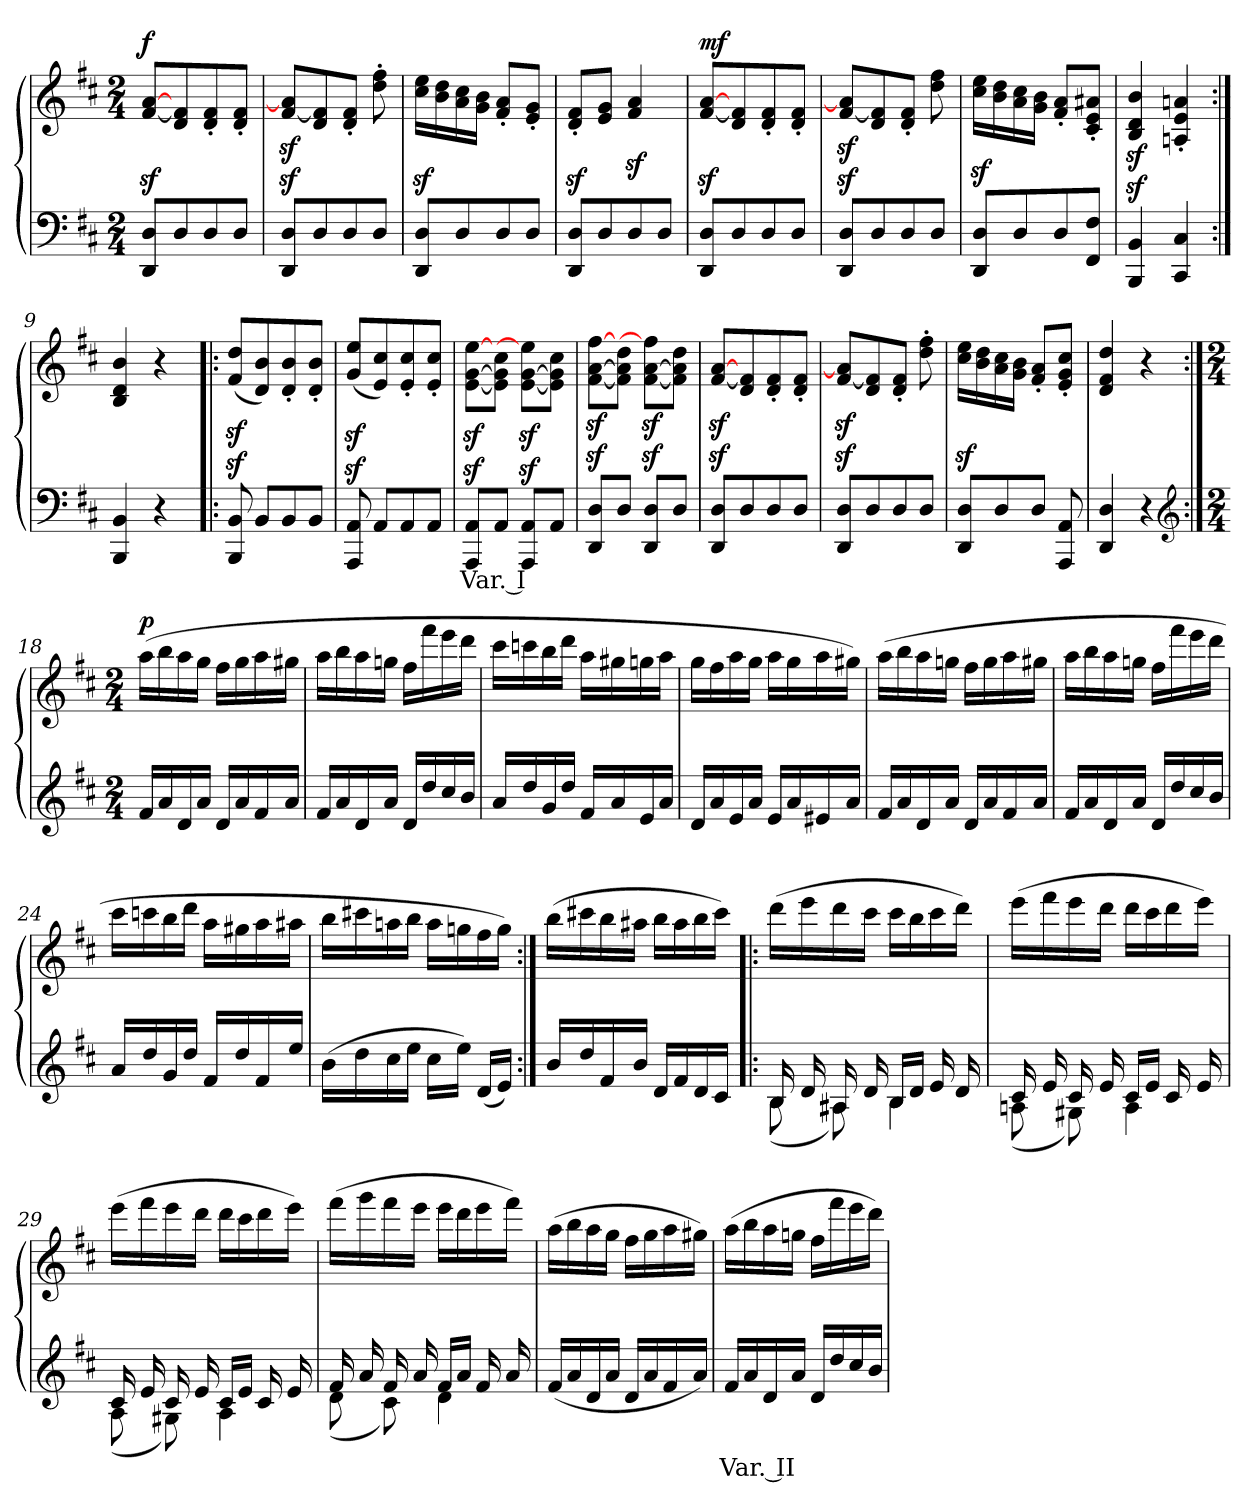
**kern	**text	**kern	**dynam
*part1	*part1	*part1	*part1
*staff2	*staff2	*staff1	*staff1/2
*clefF4	*	*clefG2	*
*k[f#c#]	*	*k[f#c#]	*
*M2/4	*	*M2/4	*
=1	=1	=1	=1
!	!	!	!LO:DY:a
8DDz</ 8Dz</L	.	[8f#/ [8a/L	f
8D/	.	8d/ 8f#]/	.
8D/	.	8d'</ 8f#'</	.
8D/J	.	8d'</ 8f#'</J	.
=2	=2	=2	=2
8DDz</ 8Dz</L	.	[8f#z>/ 8a]z>/L	.
8D/	.	8d/ 8f#]/	.
8D/	.	8d'</ 8f#'</J	.
8D/J	.	8dd'\ 8ff#'\	.
=3	=3	=3	=3
8DDz</ 8Dz</L	.	16cc#\ 16ee\LL	.
.	.	16b\ 16dd\	.
8D/	.	16a\ 16cc#\	.
.	.	16g\ 16b\JJ	.
8D/	.	8f#'/ 8a'/L	.
8D/J	.	8e'/ 8g'/J	.
=4	=4	=4	=4
8DDz</ 8Dz</L	.	8d'</ 8f#'</L	.
8D/	.	8e/ 8g/J	.
8D/	.	4f#z>/ 4az>/	.
8D/J	.	.	.
=5	=5	=5	=5
!	!	!	!LO:DY:a
8DDz</ 8Dz</L	.	[8f#/ [8a/L	mf
8D/	.	8d/ 8f#]/	.
8D/	.	8d'</ 8f#'</	.
8D/J	.	8d'</ 8f#'</J	.
=6	=6	=6	=6
8DDz</ 8Dz</L	.	[8f#z>/ 8a]z>/L	.
8D/	.	8d/ 8f#]/	.
8D/	.	8d'</ 8f#'</J	.
8D/J	.	8dd\ 8ff#\	.
=7	=7	=7	=7
8DDz</ 8Dz</L	.	16cc#\ 16ee\LL	.
.	.	16b\ 16dd\	.
8D/	.	16a\ 16cc#\	.
.	.	16g\ 16b\JJ	.
8D/	.	8f#'/ 8a'/L	.
8FF#/ 8F#/J	.	8c#'/ 8e'/ 8a#X'/J	.
!!LO:LB:g=z
=8	=8	=8	=8
4BBBz>/ 4BBz>/	.	4Bz>/ 4dz>/ 4bz>/	.
4CC#/ 4C#/	.	4An'/ 4e'/ 4an'/	.
=9:|!	=9:|!	=9:|!	=9:|!
4BBB/ 4BB/	.	4B/ 4d/ 4b/	.
4r	.	4r	.
=10!|:	=10!|:	=10!|:	=10!|:
8BBBz>/ 8BBz>/	.	(<8f#z>/ 8ddz>/L	.
8BB/L	.	8d/ 8b/)	.
8BB/	.	8d'/ 8b'/	.
8BB/J	.	8d'/ 8b'/J	.
=11	=11	=11	=11
8AAAz>/ 8AAz>/	.	(<8gz>/ 8eez>/L	.
8AA/L	.	8e/ 8cc#/)	.
8AA/	.	8e'/ 8cc#'/	.
8AA/J	.	8e'/ 8cc#'/J	.
=12	=12	=12	=12
8AAAz>/ 8AAz>/L	Var. I	[8ez>\ [8gz>\ [8eez>\L	.
8AA/J	.	8e]\ 8g]\ 8cc#\J	.
8AAAz>/ 8AAz>/L	.	[8ez>\ [8gz>\ 8ee]z>\L	.
8AA/J	.	8e]\ 8g]\ 8cc#\J	.
=13	=13	=13	=13
8DDz>/ 8Dz>/L	.	[8f#z>\ [8az>\ [8ff#z>\L	.
8D/J	.	8f#]\ 8a]\ 8dd\J	.
8DDz>/ 8Dz>/L	.	[8f#z>\ [8az>\ 8ff#]z>\L	.
8D/J	.	8f#]\ 8a]\ 8dd\J	.
=14	=14	=14	=14
8DDz>/ 8Dz>/L	.	[8f#z>/ [8az>/L	.
8D/	.	8d/ 8f#]/	.
8D/	.	8d'/ 8f#'/	.
8D/J	.	8d'/ 8f#'/J	.
=15	=15	=15	=15
8DDz>/ 8Dz>/L	.	[8f#z>/ 8a]z>/L	.
8D/	.	8d/ 8f#]/	.
8D/	.	8d'/ 8f#'/J	.
8D/J	.	8dd'\ 8ff#'\	.
=16	=16	=16	=16
8DDz>/ 8Dz>/L	.	16cc#\ 16ee\LL	.
.	.	16b\ 16dd\	.
8D/	.	16a\ 16cc#\	.
.	.	16g\ 16b\JJ	.
8D/J	.	8f#'/ 8a'/L	.
8AAA/ 8AA/	.	8e'/ 8g'/ 8cc#'/J	.
=17	=17	=17	=17
4DD/ 4D/	.	4d/ 4f#/ 4dd/	.
4r	.	4r	.
*clefG2	*	*	*
!!LO:LB:g=z
=18:|!	=18:|!	=18:|!	=18:|!
*M2/4	*	*M2/4	*
!	!	!	!LO:DY:a
16f#/LL	.	(>16aa\LL	p
16a/	.	16bb\	.
16d/	.	16aa\	.
16a/JJ	.	16gg\JJ	.
16d/LL	.	16ff#\LL	.
16a/	.	16gg\	.
16f#/	.	16aa\	.
16a/JJ	.	16gg#X\JJ	.
=19	=19	=19	=19
16f#/LL	.	16aa\LL	.
16a/	.	16bb\	.
16d/	.	16aa\	.
16a/JJ	.	16ggn\JJ	.
16d/LL	.	16ff#\LL	.
16dd/	.	16fff#\	.
16cc#/	.	16eee\	.
16b/JJ	.	16ddd\JJ	.
=20	=20	=20	=20
16a/LL	.	16ccc#\LL	.
16dd/	.	16cccn\	.
16g/	.	16bb\	.
16dd/JJ	.	16ddd\JJ	.
16f#/LL	.	16aa\LL	.
16a/	.	16gg#X\	.
16e/	.	16ggn\	.
16a/JJ	.	16aa\JJ	.
=21	=21	=21	=21
16d/LL	.	16gg\LL	.
16a/	.	16ff#\	.
16e/	.	16aa\	.
16a/JJ	.	16gg\JJ	.
16e/LL	.	16aa\LL	.
16a/	.	16gg\	.
16e#X/	.	16aa\	.
16a/JJ	.	16gg#X\JJ)	.
!!LO:LB:g=z
=22	=22	=22	=22
16f#/LL	.	(>16aa\LL	.
16a/	.	16bb\	.
16d/	.	16aa\	.
16a/JJ	.	16ggn\JJ	.
16d/LL	.	16ff#\LL	.
16a/	.	16gg\	.
16f#/	.	16aa\	.
16a/JJ	.	16gg#X\JJ	.
=23	=23	=23	=23
16f#/LL	.	16aa\LL	.
16a/	.	16bb\	.
16d/	.	16aa\	.
16a/JJ	.	16ggn\JJ	.
16d/LL	.	16ff#\LL	.
16dd/	.	16fff#\	.
16cc#/	.	16eee\	.
16b/JJ	.	16ddd\JJ	.
=24	=24	=24	=24
16a/LL	.	16ccc#\LL	.
16dd/	.	16cccn\	.
16g/	.	16bb\	.
16dd/JJ	.	16ddd\JJ	.
16f#/LL	.	16aa\LL	.
16dd/	.	16gg#X\	.
16f#/	.	16aa\	.
16ee/JJ	.	16aa#X\JJ	.
=25	=25	=25	=25
(>16b\LL	.	16bb\LL	.
16dd\	.	16ccc#X\	.
16cc#\	.	16aan\	.
16ee\JJ	.	16bb\JJ	.
16cc#\LL	.	16aa\LL	.
16ee\JJ)	.	16ggn\	.
(<16d/LL	.	16ff#\	.
16e/JJ)	.	16gg\JJ)	.
=26:|!	=26:|!	=26:|!	=26:|!
16b/LL	.	(>16bb\LL	.
16dd/	.	16ccc#X\	.
16f#/	.	16bb\	.
16b/JJ	.	16aa#X\JJ	.
16d/LL	.	16bb\LL	.
16f#/	.	16aa#\	.
16d/	.	16bb\	.
16c#/JJ	.	16ccc#\JJ)	.
!!LO:PB:g=z
=27!|:	=27!|:	=27!|:	=27!|:
*^	*	*	*
16B/	(<8B\	.	(>16ddd\LL	.
16d/	.	.	16eee\	.
16A#X/	8A#\)	.	16ddd\	.
16d/	.	.	16ccc#\JJ	.
16B/LL	4B\	.	16ccc#\LL	.
16d/JJ	.	.	16bb\	.
16e/	.	.	16ccc#\	.
16d/	.	.	16ddd\JJ)	.
=28	=28	=28	=28	=28
16c#/	(<8An\	.	(>16eee\LL	.
16e/	.	.	16fff#\	.
16c#/	8G#X\)	.	16eee\	.
16e/	.	.	16ddd\JJ	.
16c#/LL	4A\	.	16ddd\LL	.
16e/JJ	.	.	16ccc#\	.
16c#/	.	.	16ddd\	.
16e/	.	.	16eee\JJ)	.
=29	=29	=29	=29	=29
16c#/	(<8A\	.	(>16eee\LL	.
16e/	.	.	16fff#\	.
16c#/	8G#X\)	.	16eee\	.
16e/	.	.	16ddd\JJ	.
16c#/LL	4A\	.	16ddd\LL	.
16e/JJ	.	.	16ccc#\	.
16c#/	.	.	16ddd\	.
16e/	.	.	16eee\JJ)	.
=30	=30	=30	=30	=30
16f#/	(<8d\	.	(>16fff#\LL	.
16a/	.	.	16ggg\	.
16f#/	8c#\)	.	16fff#\	.
16a/	.	.	16eee\JJ	.
16f#/LL	4d\	.	16eee\LL	.
16a/JJ	.	.	16ddd\	.
16f#/	.	.	16eee\	.
16a/	.	.	16fff#\JJ)	.
*v	*v	*	*	*
=31	=31	=31	=31
(<16f#/LL	.	(>16aa\LL	.
16a/	.	16bb\	.
16d/	.	16aa\	.
16a/JJ	.	16gg\JJ	.
16d/LL	.	16ff#\LL	.
16a/	.	16gg\	.
16f#/	.	16aa\	.
16a/JJ)	.	16gg#X\JJ)	.
!!LO:LB:g=z
=32	=32	=32	=32
16f#/LL	Var. II	(>16aa\LL	.
16a/	.	16bb\	.
16d/	.	16aa\	.
16a/JJ	.	16ggn\JJ	.
16d/LL	.	16ff#\LL	.
16dd/	.	16fff#\	.
16cc#/	.	16eee\	.
16b/JJ	.	16ddd\JJ)	.
=	=	=	=
*-	*-	*-	*-
